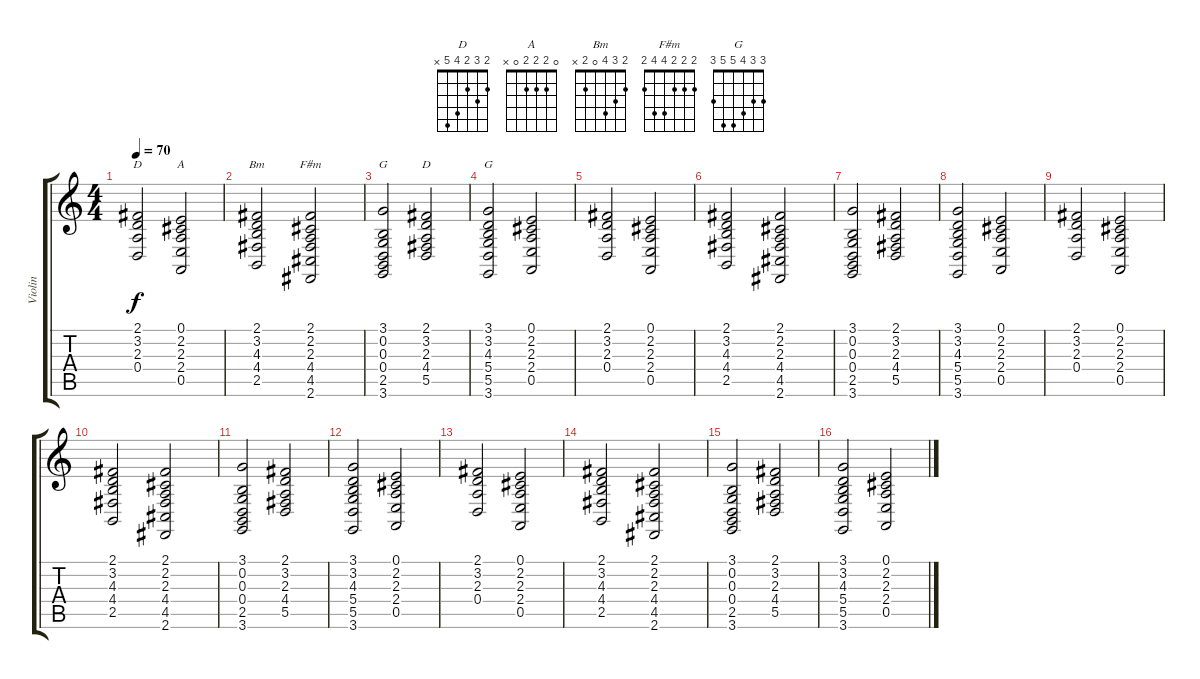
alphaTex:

\track ("Violin" "Violin") {instrument violin}
\staff {score tabs}
\tuning (E4 B3 G3 D3 A2 E2) {hide}
\chord ("D" 2 3 2 0 x x)
\chord ("A" 0 2 2 2 0 x)
\chord ("Bm" 2 3 4 0 2 x)
\chord ("F#m" 2 2 2 4 4 2)
\chord ("G" 3 0 0 0 2 3)
\chord ("D" 2 3 2 4 5 x)
\chord ("G" 3 3 4 5 5 3)
\ts (4 4)
\tempo 70
\clef g2
\ks c
(2.1 3.2 2.3 0.4).2{ch "D" dy f instrument violin} (0.1 2.2 2.3 2.4 0.5).2{ch "A"} |
(2.1 3.2 4.3 4.4 2.5).2{ch "Bm"} (2.1 2.2 2.3 4.4 4.5 2.6).2{ch "F#m"} |
(3.1 0.2 0.3 0.4 2.5 3.6).2{ch "G"} (2.1 3.2 2.3 4.4 5.5).2{ch "D"} |
(3.1 3.2 4.3 5.4 5.5 3.6).2{ch "G"} (0.1 2.2 2.3 2.4 0.5).2 |
(2.1 3.2 2.3 0.4).2 (0.1 2.2 2.3 2.4 0.5).2 |
(2.1 3.2 4.3 4.4 2.5).2 (2.1 2.2 2.3 4.4 4.5 2.6).2 |
(3.1 0.2 0.3 0.4 2.5 3.6).2 (2.1 3.2 2.3 4.4 5.5).2 |
(3.1 3.2 4.3 5.4 5.5 3.6).2 (0.1 2.2 2.3 2.4 0.5).2 |
(2.1 3.2 2.3 0.4).2 (0.1 2.2 2.3 2.4 0.5).2 |
(2.1 3.2 4.3 4.4 2.5).2 (2.1 2.2 2.3 4.4 4.5 2.6).2 |
(3.1 0.2 0.3 0.4 2.5 3.6).2 (2.1 3.2 2.3 4.4 5.5).2 |
(3.1 3.2 4.3 5.4 5.5 3.6).2 (0.1 2.2 2.3 2.4 0.5).2 |
(2.1 3.2 2.3 0.4).2 (0.1 2.2 2.3 2.4 0.5).2 |
(2.1 3.2 4.3 4.4 2.5).2 (2.1 2.2 2.3 4.4 4.5 2.6).2 |
(3.1 0.2 0.3 0.4 2.5 3.6).2 (2.1 3.2 2.3 4.4 5.5).2 |
(3.1 3.2 4.3 5.4 5.5 3.6).2 (0.1 2.2 2.3 2.4 0.5).2
